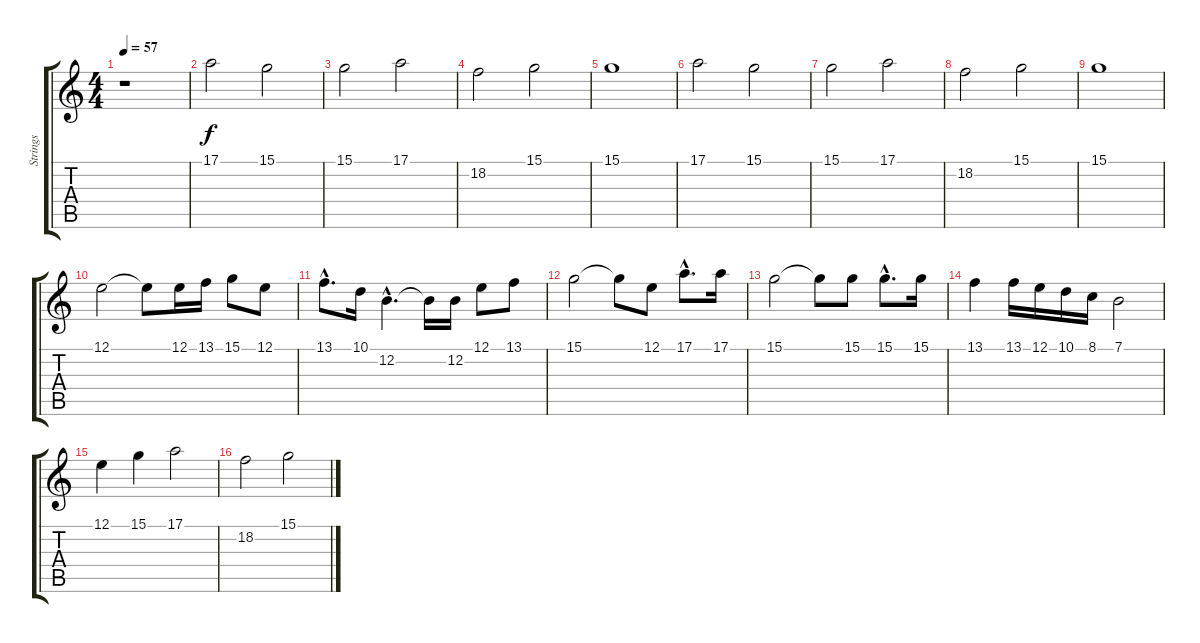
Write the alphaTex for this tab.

\track ("Strings" "Strings") {instrument stringensemble1}
\staff {score tabs}
\tuning (E4 B3 G3 D3 A2 E2) {hide}
\ts (4 4)
\tempo 57
\clef g2
\ks c
r.1{dy f} |
17.1.2 15.1.2 |
15.1.2 17.1.2 |
18.2.2 15.1.2 |
15.1.1 |
17.1.2 15.1.2 |
15.1.2 17.1.2 |
18.2.2 15.1.2 |
15.1.1 |
12.1.2 12.1{t}.8 12.1.16 13.1.16 15.1.8 12.1.8 |
13.1{hac}.8{d} 10.1.16 12.2{hac}.4{d} 12.2{t}.16 12.2.16 12.1.8 13.1.8 |
15.1.2 15.1{t}.8 12.1.8 17.1{hac}.8{d} 17.1.16 |
15.1.2 15.1{t}.8 15.1.8 15.1{hac}.8{d} 15.1.16 |
13.1.4 13.1.16 12.1.16 10.1.16 8.1.16 7.1.2 |
12.1.4 15.1.4 17.1.2 |
18.2.2 15.1.2
